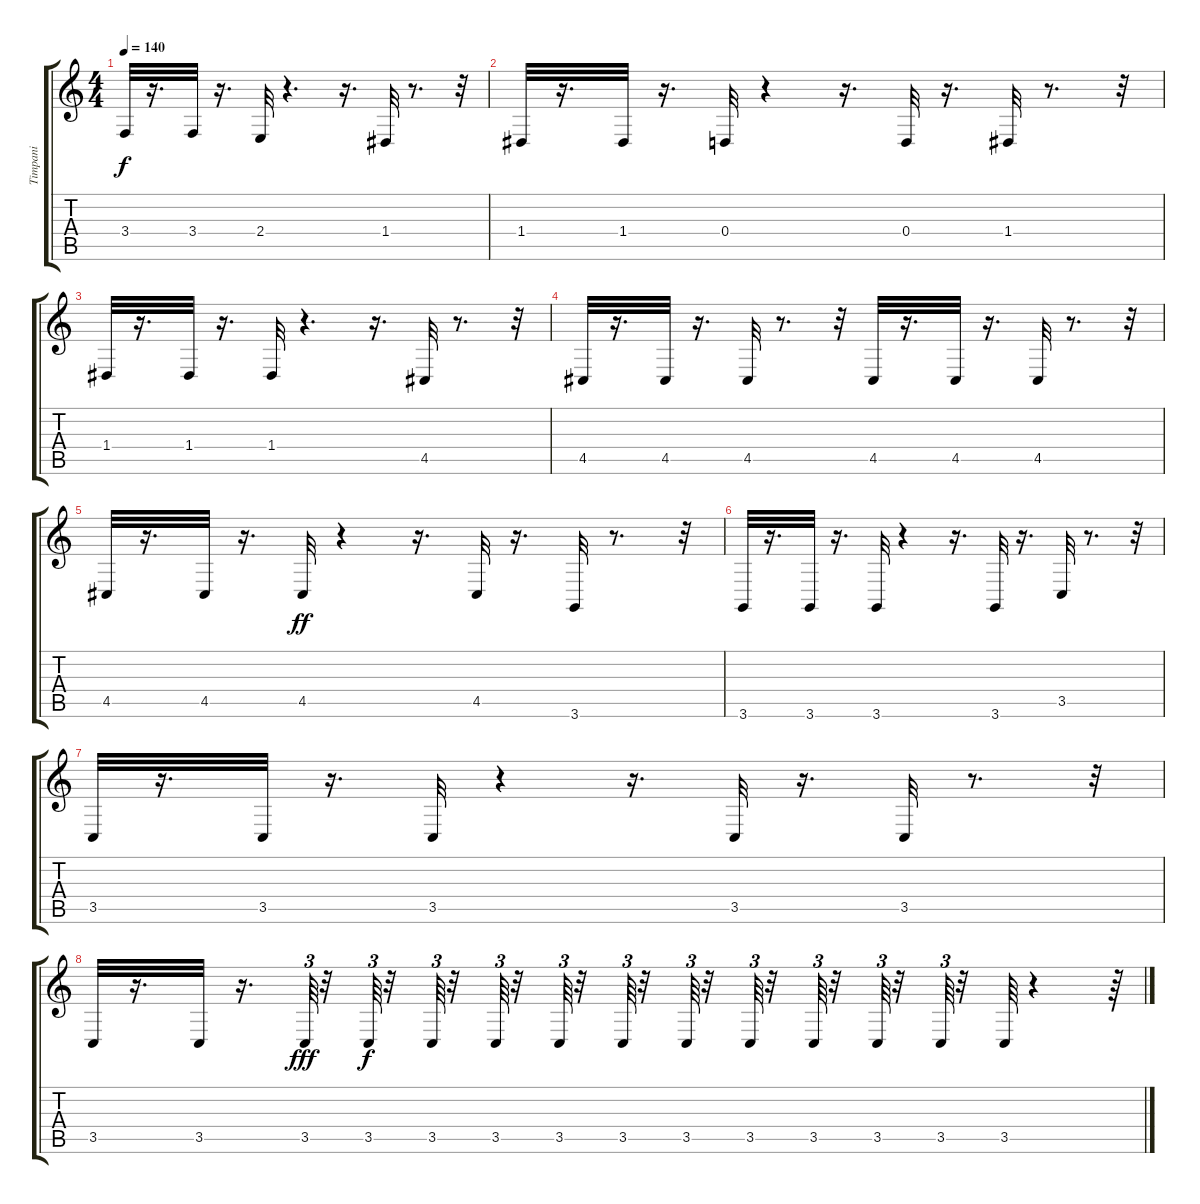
\track ("Timpani" "Timpani") {instrument timpani}
\staff {score tabs}
\tuning (E4 B3 G3 D3 A2 E2) {hide}
\ts (4 4)
\tempo 140
\clef g2
\ks c
3.4.32{dy f} r.16{d} 3.4.32 r.16{d} 2.4.32 r.4{d} r.16{d} 1.4.32 r.8{d} r.32 |
1.4.32 r.16{d} 1.4.32 r.16{d} 0.4.32 r.4 r.16{d} 0.4.32 r.16{d} 1.4.32 r.8{d} r.32 |
1.4.32 r.16{d} 1.4.32 r.16{d} 1.4.32 r.4{d} r.16{d} 4.5.32 r.8{d} r.32 |
4.5.32 r.16{d} 4.5.32 r.16{d} 4.5.32 r.8{d} r.32 4.5.32 r.16{d} 4.5.32 r.16{d} 4.5.32 r.8{d} r.32 |
4.5.32 r.16{d} 4.5.32 r.16{d} 4.5.32{dy ff} r.4 r.16{d} 4.5.32 r.16{d} 3.6.32 r.8{d} r.32 |
3.6.32 r.16{d} 3.6.32 r.16{d} 3.6.32 r.4 r.16{d} 3.6.32 r.16{d} 3.5.32 r.8{d} r.32 |
3.5.32 r.16{d} 3.5.32 r.16{d} 3.5.32 r.4 r.16{d} 3.5.32 r.16{d} 3.5.32 r.8{d} r.32 |
3.5.32 r.16{d} 3.5.32 r.16{d} 3.5.64{tu (3 2) dy fff} r.32 3.5.64{tu (3 2) dy f} r.32 3.5.64{tu (3 2)} r.32 3.5.64{tu (3 2)} r.32 3.5.64{tu (3 2)} r.32 3.5.64{tu (3 2)} r.32 3.5.64{tu (3 2)} r.32 3.5.64{tu (3 2)} r.32 3.5.64{tu (3 2)} r.32 3.5.64{tu (3 2)} r.32 3.5.64{tu (3 2)} r.32 3.5.64 r.4 r.64
